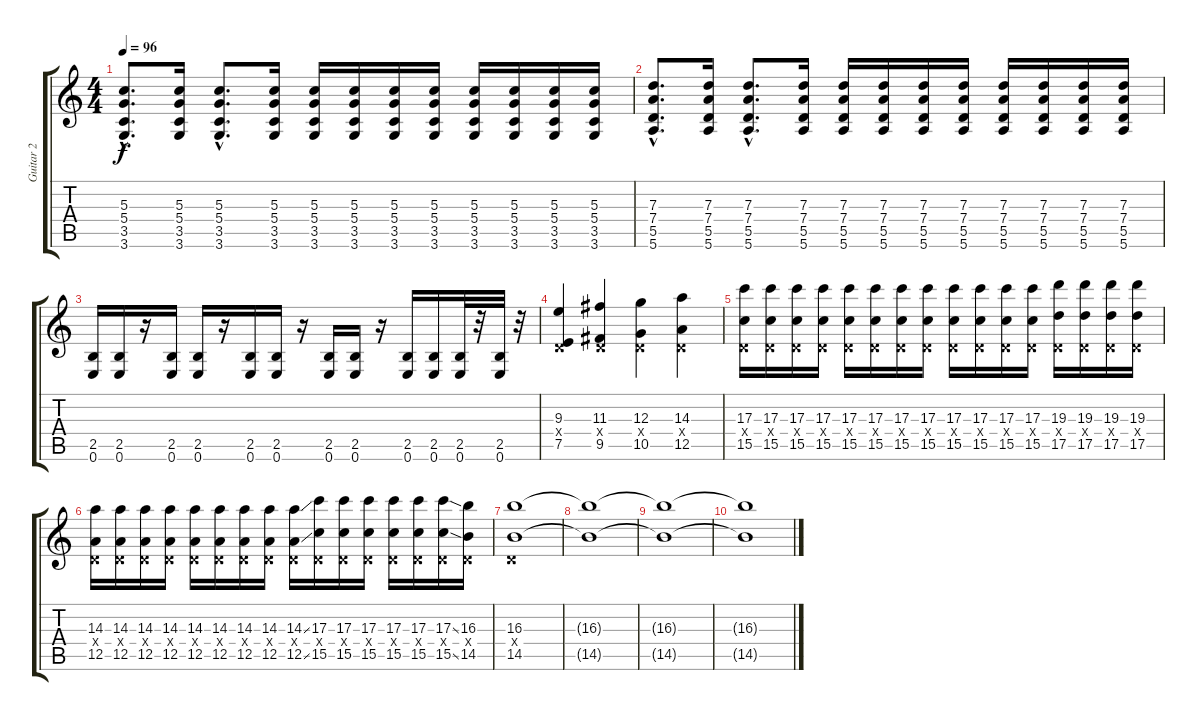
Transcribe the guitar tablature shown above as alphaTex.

\track ("Guitar 2" "Guitar 2") {instrument distortionguitar}
\staff {score tabs}
\tuning (E4 B3 G3 D3 A2 E2) {hide}
\ts (4 4)
\tempo 96
\clef g2
\ks c
(5.3{hac} 5.4{hac} 3.5{hac} 3.6{hac}).8{d dy f} (5.3 5.4 3.5 3.6).16 (5.3{hac} 5.4{hac} 3.5{hac} 3.6{hac}).8{d} (5.3 5.4 3.5 3.6).16 (5.3 5.4 3.5 3.6).16 (5.3 5.4 3.5 3.6).16 (5.3 5.4 3.5 3.6).16 (5.3 5.4 3.5 3.6).16 (5.3 5.4 3.5 3.6).16 (5.3 5.4 3.5 3.6).16 (5.3 5.4 3.5 3.6).16 (5.3 5.4 3.5 3.6).16 |
(7.3{hac} 7.4{hac} 5.5{hac} 5.6{hac}).8{d} (7.3 7.4 5.5 5.6).16 (7.3{hac} 7.4{hac} 5.5{hac} 5.6{hac}).8{d} (7.3 7.4 5.5 5.6).16 (7.3 7.4 5.5 5.6).16 (7.3 7.4 5.5 5.6).16 (7.3 7.4 5.5 5.6).16 (7.3 7.4 5.5 5.6).16 (7.3 7.4 5.5 5.6).16 (7.3 7.4 5.5 5.6).16 (7.3 7.4 5.5 5.6).16 (7.3 7.4 5.5 5.6).16 |
(2.5 0.6).16 (2.5 0.6).16 r.16 (2.5 0.6).16 (2.5 0.6).16 r.16 (2.5 0.6).16 (2.5 0.6).16 r.16 (2.5 0.6).16 (2.5 0.6).16 r.16 (2.5 0.6).16 (2.5 0.6).16 (2.5 0.6).32 r.32 (2.5 0.6).32 r.32 |
(9.3 0.4{x} 7.5).4 (11.3 0.4{x} 9.5).4 (12.3 0.4{x} 10.5).4 (14.3 0.4{x} 12.5).4 |
(17.3 0.4{x} 15.5).16 (17.3 0.4{x} 15.5).16 (17.3 0.4{x} 15.5).16 (17.3 0.4{x} 15.5).16 (17.3 0.4{x} 15.5).16 (17.3 0.4{x} 15.5).16 (17.3 0.4{x} 15.5).16 (17.3 0.4{x} 15.5).16 (17.3 0.4{x} 15.5).16 (17.3 0.4{x} 15.5).16 (17.3 0.4{x} 15.5).16 (17.3 0.4{x} 15.5).16 (19.3 0.4{x} 17.5).16 (19.3 0.4{x} 17.5).16 (19.3 0.4{x} 17.5).16 (19.3 0.4{x} 17.5).16 |
(14.3 0.4{x} 12.5).16 (14.3 0.4{x} 12.5).16 (14.3 0.4{x} 12.5).16 (14.3 0.4{x} 12.5).16 (14.3 0.4{x} 12.5).16 (14.3 0.4{x} 12.5).16 (14.3 0.4{x} 12.5).16 (14.3 0.4{x} 12.5).16 (14.3{ss} 0.4{x} 12.5{ss}).16 (17.3 0.4{x} 15.5).16 (17.3 0.4{x} 15.5).16 (17.3 0.4{x} 15.5).16 (17.3 0.4{x} 15.5).16 (17.3 0.4{x} 15.5).16 (17.3{ss} 0.4{x} 15.5{ss}).16 (16.3 0.4{x} 14.5).16 |
(16.3 0.4{x} 14.5).1{volume 9} |
(16.3{t} 14.5{t}).1 |
(16.3{t} 14.5{t}).1{volume 0} |
(16.3{t} 14.5{t}).1
